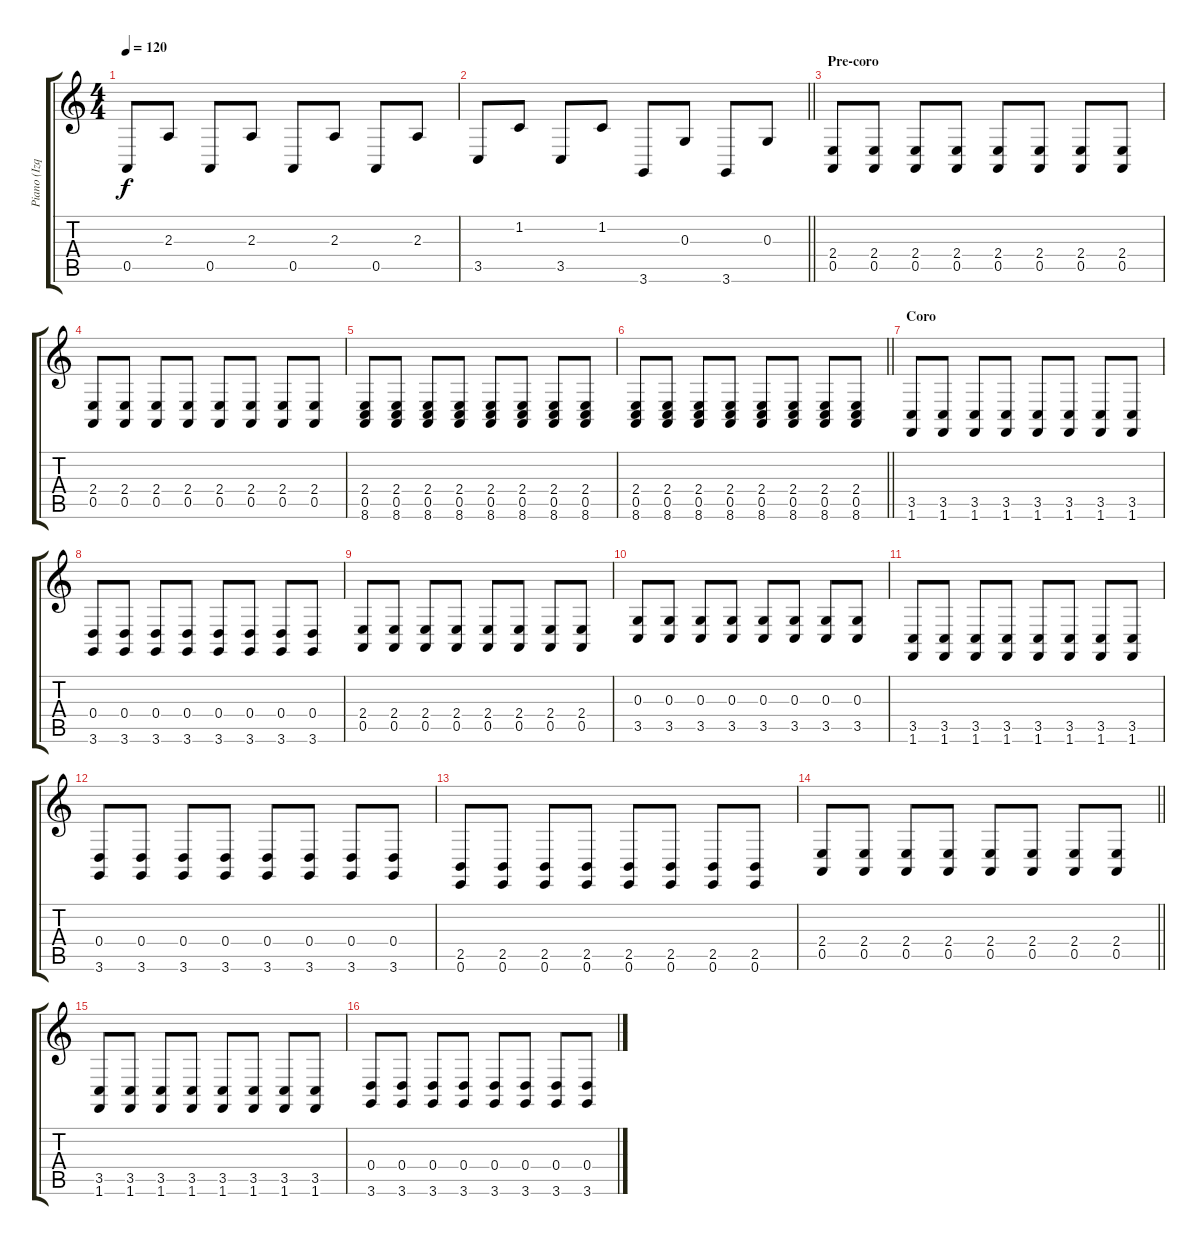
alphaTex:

\track ("Piano (Izq)" "Piano (Izq") {instrument honkytonkpiano}
\staff {score tabs}
\tuning (E4 B3 G3 D3 A2 E2) {hide}
\ts (4 4)
\tempo 120
\clef g2
\ks c
0.5.8{dy f} 2.3.8 0.5.8 2.3.8 0.5.8 2.3.8 0.5.8 2.3.8 |
\barLineRight lightlight
3.5.8 1.2.8 3.5.8 1.2.8 3.6.8 0.3.8 3.6.8 0.3.8 |
\section ("" "Pre-coro")
(2.4 0.5).8 (2.4 0.5).8 (2.4 0.5).8 (2.4 0.5).8 (2.4 0.5).8 (2.4 0.5).8 (2.4 0.5).8 (2.4 0.5).8 |
(2.4 0.5).8 (2.4 0.5).8 (2.4 0.5).8 (2.4 0.5).8 (2.4 0.5).8 (2.4 0.5).8 (2.4 0.5).8 (2.4 0.5).8 |
(2.4 0.5 8.6).8 (2.4 0.5 8.6).8 (2.4 0.5 8.6).8 (2.4 0.5 8.6).8 (2.4 0.5 8.6).8 (2.4 0.5 8.6).8 (2.4 0.5 8.6).8 (2.4 0.5 8.6).8 |
\barLineRight lightlight
(2.4 0.5 8.6).8 (2.4 0.5 8.6).8 (2.4 0.5 8.6).8 (2.4 0.5 8.6).8 (2.4 0.5 8.6).8 (2.4 0.5 8.6).8 (2.4 0.5 8.6).8 (2.4 0.5 8.6).8 |
\section ("" "Coro")
(3.5 1.6).8 (3.5 1.6).8 (3.5 1.6).8 (3.5 1.6).8 (3.5 1.6).8 (3.5 1.6).8 (3.5 1.6).8 (3.5 1.6).8 |
(0.4 3.6).8 (0.4 3.6).8 (0.4 3.6).8 (0.4 3.6).8 (0.4 3.6).8 (0.4 3.6).8 (0.4 3.6).8 (0.4 3.6).8 |
(2.4 0.5).8 (2.4 0.5).8 (2.4 0.5).8 (2.4 0.5).8 (2.4 0.5).8 (2.4 0.5).8 (2.4 0.5).8 (2.4 0.5).8 |
(0.3 3.5).8 (0.3 3.5).8 (0.3 3.5).8 (0.3 3.5).8 (0.3 3.5).8 (0.3 3.5).8 (0.3 3.5).8 (0.3 3.5).8 |
(3.5 1.6).8 (3.5 1.6).8 (3.5 1.6).8 (3.5 1.6).8 (3.5 1.6).8 (3.5 1.6).8 (3.5 1.6).8 (3.5 1.6).8 |
(0.4 3.6).8 (0.4 3.6).8 (0.4 3.6).8 (0.4 3.6).8 (0.4 3.6).8 (0.4 3.6).8 (0.4 3.6).8 (0.4 3.6).8 |
(2.5 0.6).8 (2.5 0.6).8 (2.5 0.6).8 (2.5 0.6).8 (2.5 0.6).8 (2.5 0.6).8 (2.5 0.6).8 (2.5 0.6).8 |
\barLineRight lightlight
(2.4 0.5).8 (2.4 0.5).8 (2.4 0.5).8 (2.4 0.5).8 (2.4 0.5).8 (2.4 0.5).8 (2.4 0.5).8 (2.4 0.5).8 |
(3.5 1.6).8 (3.5 1.6).8 (3.5 1.6).8 (3.5 1.6).8 (3.5 1.6).8 (3.5 1.6).8 (3.5 1.6).8 (3.5 1.6).8 |
(0.4 3.6).8 (0.4 3.6).8 (0.4 3.6).8 (0.4 3.6).8 (0.4 3.6).8 (0.4 3.6).8 (0.4 3.6).8 (0.4 3.6).8
